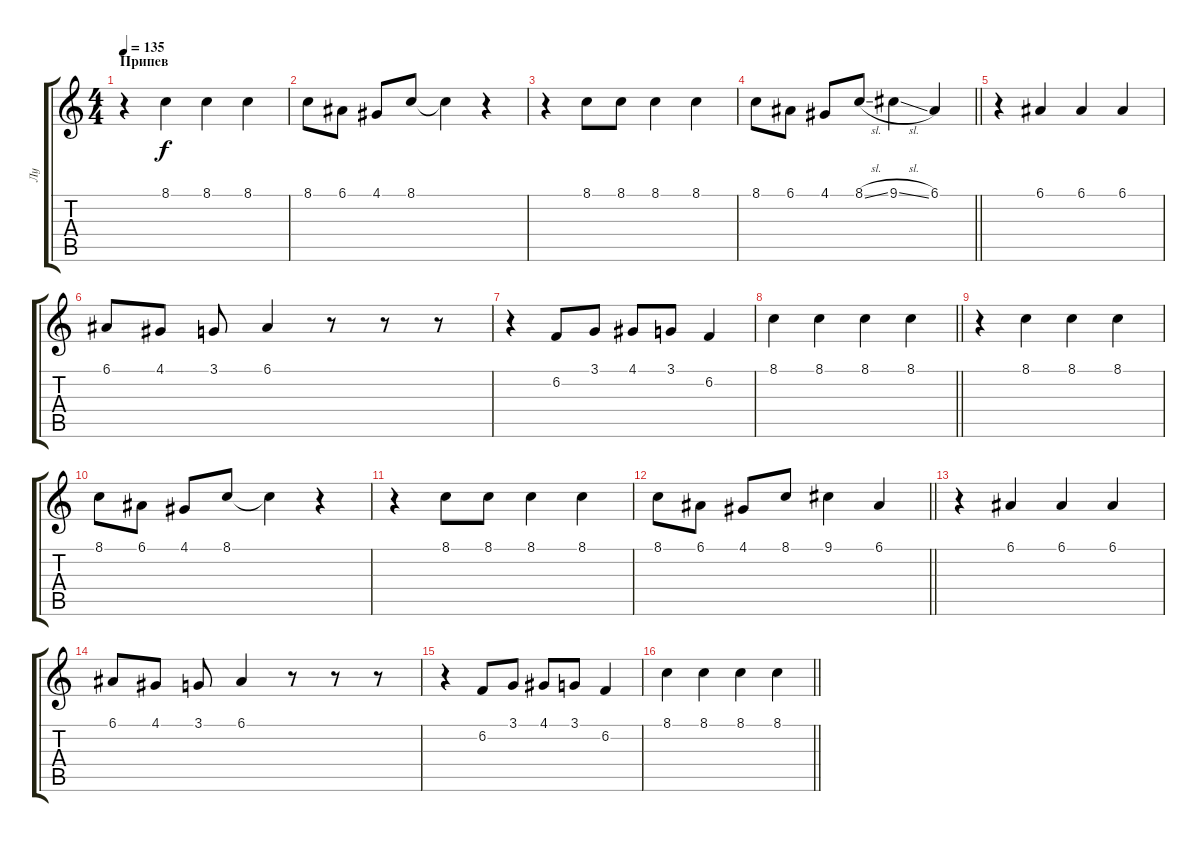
\track ("Лу" "Лу") {instrument violin}
\staff {score tabs}
\tuning (E4 B3 G3 D3 A2 E2) {hide}
\ts (4 4)
\section ("" "Припев")
\tempo 135
\clef g2
\ks c
r.4{dy f} 8.1.4 8.1.4 8.1.4 |
8.1.8 6.1.8 4.1.8 8.1.8 8.1{t}.4 r.4 |
r.4 8.1.8 8.1.8 8.1.4 8.1.4 |
\barLineRight lightlight
8.1.8 6.1.8 4.1.8 8.1{sl}.8 9.1{sl}.4 6.1.4 |
r.4 6.1.4 6.1.4 6.1.4 |
6.1.8 4.1.8 3.1.8 6.1.4 r.8 r.8 r.8 |
r.4 6.2.8 3.1.8 4.1.8 3.1.8 6.2.4 |
\barLineRight lightlight
8.1.4 8.1.4 8.1.4 8.1.4 |
r.4 8.1.4 8.1.4 8.1.4 |
8.1.8 6.1.8 4.1.8 8.1.8 8.1{t}.4 r.4 |
r.4 8.1.8 8.1.8 8.1.4 8.1.4 |
\barLineRight lightlight
8.1.8 6.1.8 4.1.8 8.1.8 9.1.4 6.1.4 |
r.4 6.1.4 6.1.4 6.1.4 |
6.1.8 4.1.8 3.1.8 6.1.4 r.8 r.8 r.8 |
r.4 6.2.8 3.1.8 4.1.8 3.1.8 6.2.4 |
\barLineRight lightlight
8.1.4 8.1.4 8.1.4 8.1.4
